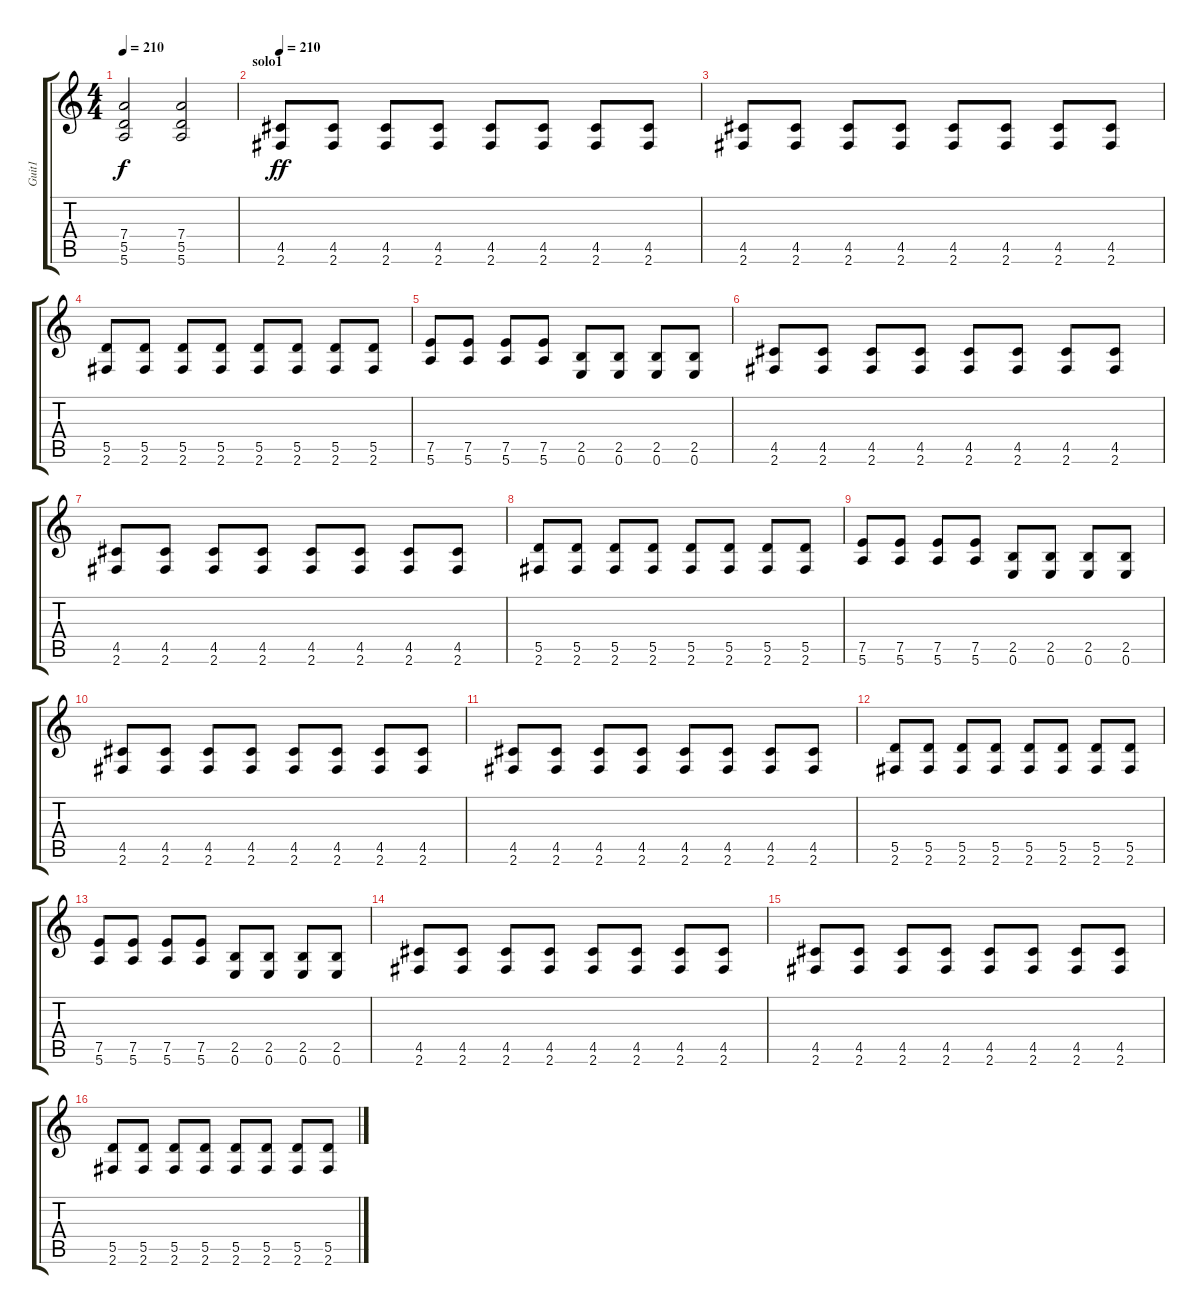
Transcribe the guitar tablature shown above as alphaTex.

\track ("Guit1" "Guit1") {instrument overdrivenguitar}
\staff {score tabs}
\tuning (E4 B3 G3 D3 A2 E2) {hide}
\ts (4 4)
\tempo 210
\clef g2
\ks c
(7.4 5.5 5.6).2{dy f} (7.4 5.5 5.6).2 |
\section ("" "solo1")
\tempo 210
(4.5 2.6).8{dy ff} (4.5 2.6).8 (4.5 2.6).8 (4.5 2.6).8 (4.5 2.6).8 (4.5 2.6).8 (4.5 2.6).8 (4.5 2.6).8 |
(4.5 2.6).8 (4.5 2.6).8 (4.5 2.6).8 (4.5 2.6).8 (4.5 2.6).8 (4.5 2.6).8 (4.5 2.6).8 (4.5 2.6).8 |
(5.5 2.6).8 (5.5 2.6).8 (5.5 2.6).8 (5.5 2.6).8 (5.5 2.6).8 (5.5 2.6).8 (5.5 2.6).8 (5.5 2.6).8 |
(7.5 5.6).8 (7.5 5.6).8 (7.5 5.6).8 (7.5 5.6).8 (2.5 0.6).8 (2.5 0.6).8 (2.5 0.6).8 (2.5 0.6).8 |
(4.5 2.6).8 (4.5 2.6).8 (4.5 2.6).8 (4.5 2.6).8 (4.5 2.6).8 (4.5 2.6).8 (4.5 2.6).8 (4.5 2.6).8 |
(4.5 2.6).8 (4.5 2.6).8 (4.5 2.6).8 (4.5 2.6).8 (4.5 2.6).8 (4.5 2.6).8 (4.5 2.6).8 (4.5 2.6).8 |
(5.5 2.6).8 (5.5 2.6).8 (5.5 2.6).8 (5.5 2.6).8 (5.5 2.6).8 (5.5 2.6).8 (5.5 2.6).8 (5.5 2.6).8 |
(7.5 5.6).8 (7.5 5.6).8 (7.5 5.6).8 (7.5 5.6).8 (2.5 0.6).8 (2.5 0.6).8 (2.5 0.6).8 (2.5 0.6).8 |
(4.5 2.6).8 (4.5 2.6).8 (4.5 2.6).8 (4.5 2.6).8 (4.5 2.6).8 (4.5 2.6).8 (4.5 2.6).8 (4.5 2.6).8 |
(4.5 2.6).8 (4.5 2.6).8 (4.5 2.6).8 (4.5 2.6).8 (4.5 2.6).8 (4.5 2.6).8 (4.5 2.6).8 (4.5 2.6).8 |
(5.5 2.6).8 (5.5 2.6).8 (5.5 2.6).8 (5.5 2.6).8 (5.5 2.6).8 (5.5 2.6).8 (5.5 2.6).8 (5.5 2.6).8 |
(7.5 5.6).8 (7.5 5.6).8 (7.5 5.6).8 (7.5 5.6).8 (2.5 0.6).8 (2.5 0.6).8 (2.5 0.6).8 (2.5 0.6).8 |
(4.5 2.6).8 (4.5 2.6).8 (4.5 2.6).8 (4.5 2.6).8 (4.5 2.6).8 (4.5 2.6).8 (4.5 2.6).8 (4.5 2.6).8 |
(4.5 2.6).8 (4.5 2.6).8 (4.5 2.6).8 (4.5 2.6).8 (4.5 2.6).8 (4.5 2.6).8 (4.5 2.6).8 (4.5 2.6).8 |
(5.5 2.6).8 (5.5 2.6).8 (5.5 2.6).8 (5.5 2.6).8 (5.5 2.6).8 (5.5 2.6).8 (5.5 2.6).8 (5.5 2.6).8
